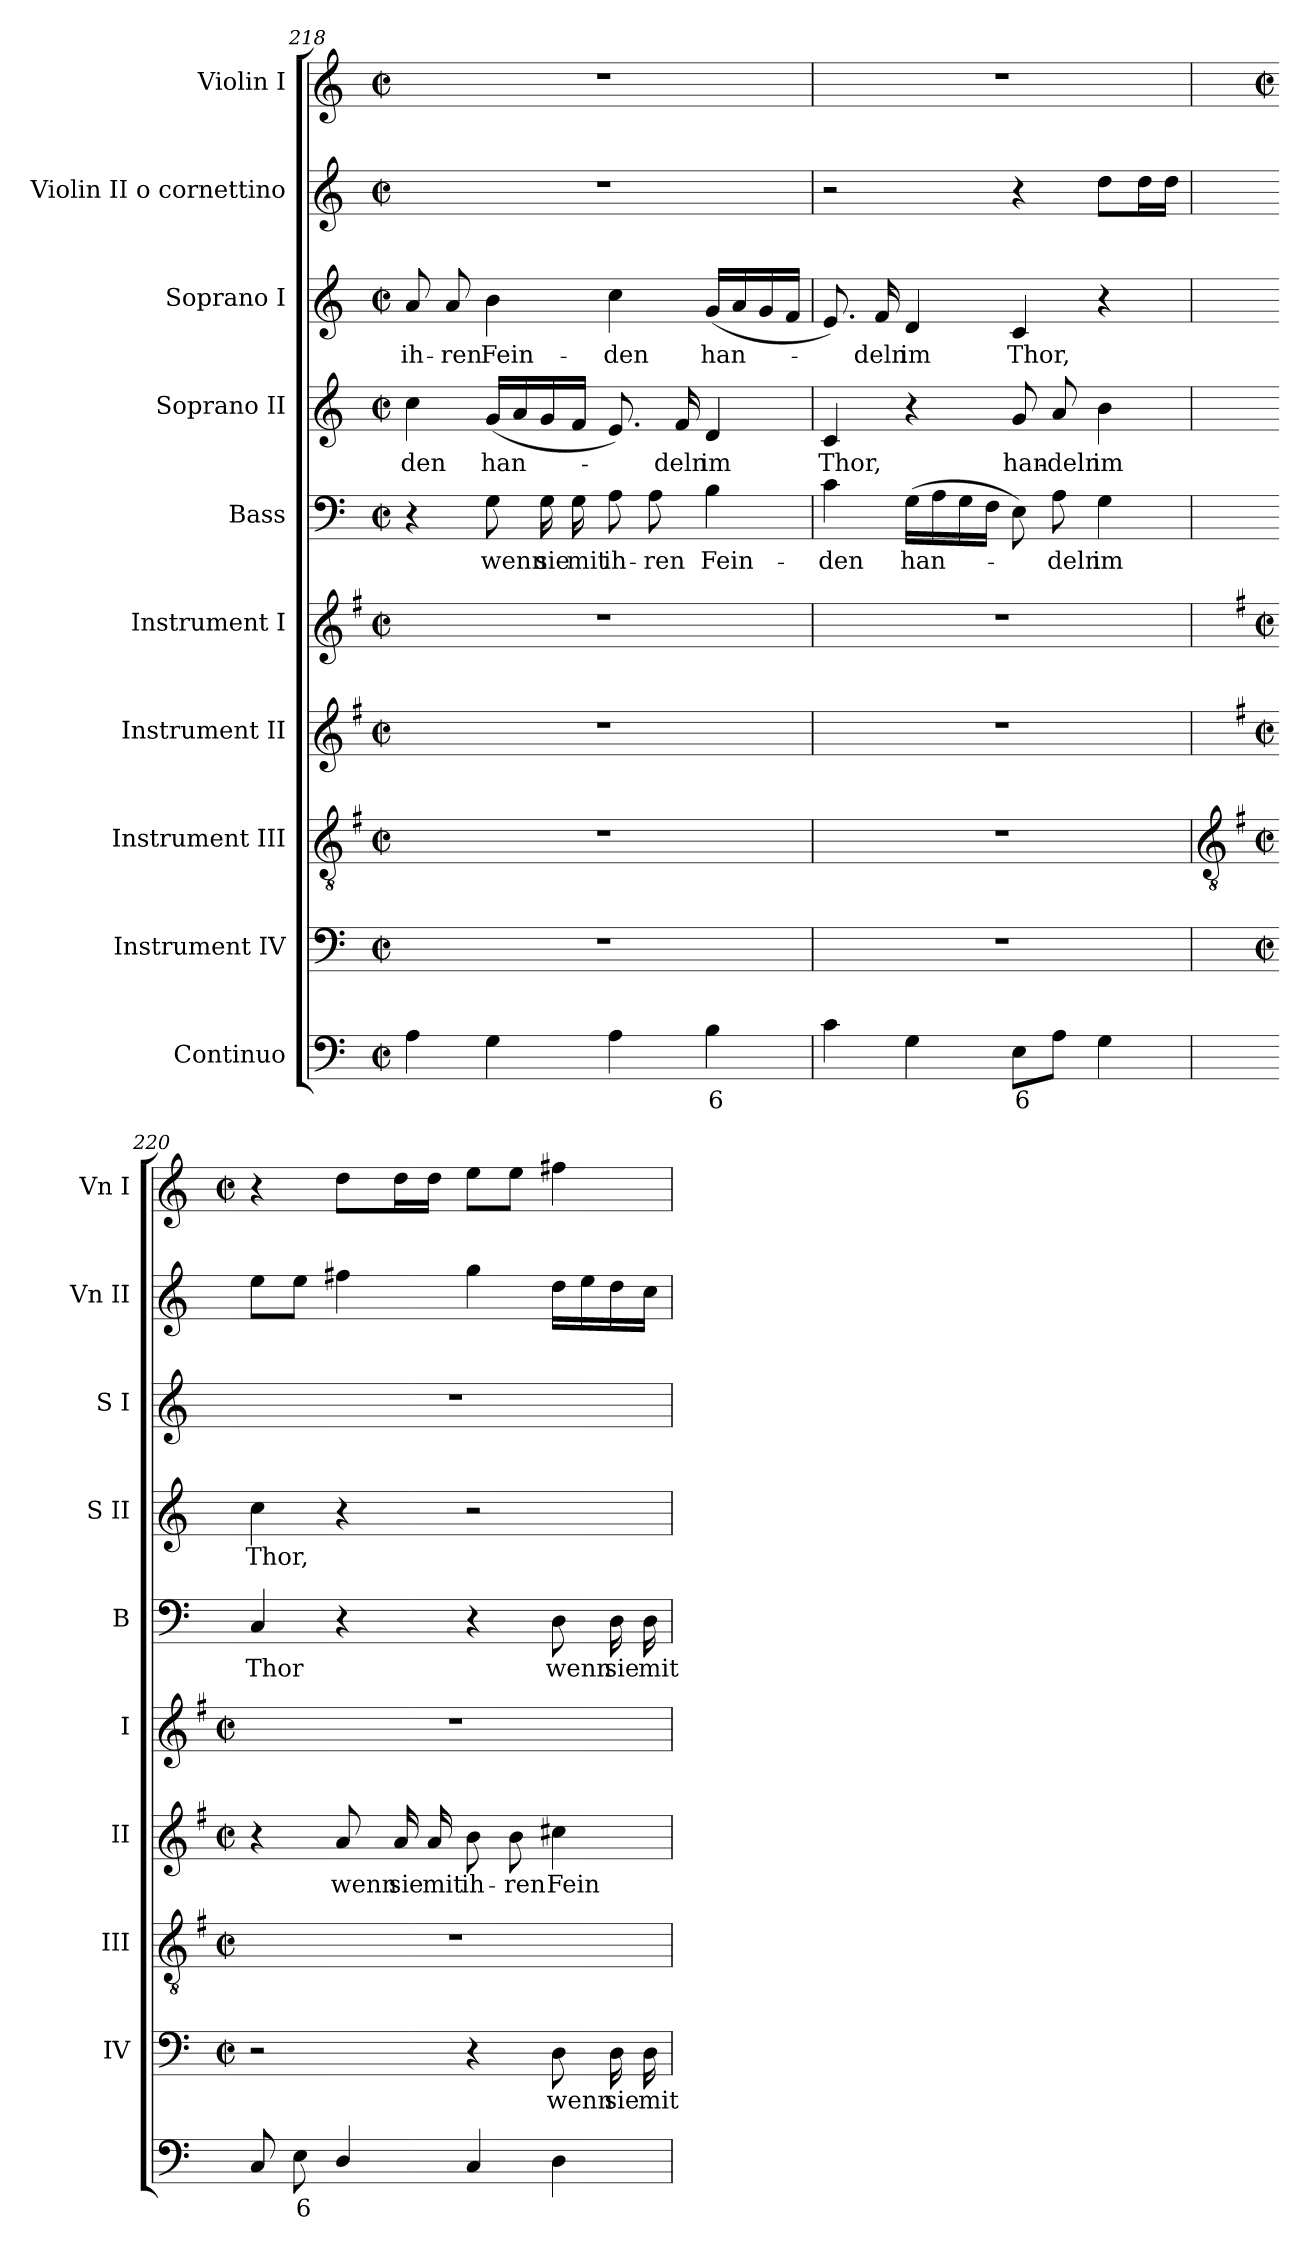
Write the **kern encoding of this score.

**kern	**text	**kern	**text	**kern	**kern	**text	**kern	**kern	**text	**kern	**text	**kern	**text	**kern	**kern
*part10	*part10	*part9	*part9	*part8	*part7	*part7	*part6	*part5	*part5	*part4	*part4	*part3	*part3	*part2	*part1
*staff10	*staff10	*staff9	*staff9	*staff8	*staff7	*staff7	*staff6	*staff5	*staff5	*staff4	*staff4	*staff3	*staff3	*staff2	*staff1
*I"Continuo	*	*I"Instrument IV	*	*I"Instrument III	*I"Instrument II	*	*I"Instrument I	*I"Bass	*	*I"Soprano II	*	*I"Soprano I	*	*I"Violin II o cornettino	*I"Violin I
*	*	*I'IV	*	*I'III	*I'II	*	*I'I	*I'B	*	*I'S II	*	*I'S I	*	*I'Vn II	*I'Vn I
!!LO:LB:g=z
*clefF4	*	*clefF4	*	*clefGv2	*clefG2	*	*clefG2	*clefF4	*	*clefG2	*	*clefG2	*	*clefG2	*clefG2
*	*	*	*	*ITrd4c7	*ITrd4c7	*	*ITrd4c7	*	*	*	*	*	*	*	*
*k[]	*	*k[]	*	*k[]	*k[]	*	*k[]	*k[]	*	*k[]	*	*k[]	*	*k[]	*k[]
*C:	*	*C:	*	*C:	*C:	*	*C:	*C:	*	*C:	*	*C:	*	*C:	*C:
*M2/2	*	*M2/2	*	*M2/2	*M2/2	*	*M2/2	*M2/2	*	*M2/2	*	*M2/2	*	*M2/2	*M2/2
*met(c|)	*	*met(c|)	*	*met(c|)	*met(c|)	*	*met(c|)	*met(c|)	*	*met(c|)	*	*met(c|)	*	*met(c|)	*met(c|)
=218	=218	=218	=218	=218	=218	=218	=218	=218	=218	=218	=218	=218	=218	=218	=218
!	!	!	!	!	!	!	!	!	!	!	!LO:LY:b	!	!LO:LY:b	!	!
4A	.	1r	.	1r	1r	.	1r	4r	.	4cc	-den	8a	ih-	1r	1r
!	!	!	!	!	!	!	!	!	!	!	!	!	!LO:LY:b	!	!
.	.	.	.	.	.	.	.	.	.	.	.	8a	-ren	.	.
!	!	!	!	!	!	!	!	!	!LO:LY:b	!	!LO:LY:b	!	!LO:LY:b	!	!
4G	.	.	.	.	.	.	.	8G	wenn	(<16gLL	han-	4b	Fein-	.	.
.	.	.	.	.	.	.	.	.	.	16a	.	.	.	.	.
!	!	!	!	!	!	!	!	!	!LO:LY:b	!	!	!	!	!	!
.	.	.	.	.	.	.	.	16G	sie	16g	.	.	.	.	.
!	!	!	!	!	!	!	!	!	!LO:LY:b	!	!	!	!	!	!
.	.	.	.	.	.	.	.	16G	mit	16fJJ	.	.	.	.	.
!	!	!	!	!	!	!	!	!	!LO:LY:b	!	!	!	!LO:LY:b	!	!
4A	.	.	.	.	.	.	.	8A	ih-	8.e)	.	4cc	-den	.	.
!	!	!	!	!	!	!	!	!	!LO:LY:b	!	!	!	!	!	!
.	.	.	.	.	.	.	.	8A	-ren	.	.	.	.	.	.
!	!	!	!	!	!	!	!	!	!	!	!LO:LY:b	!	!	!	!
.	.	.	.	.	.	.	.	.	.	16f	deln	.	.	.	.
!	!LO:LY:b	!	!	!	!	!	!	!	!LO:LY:b	!	!LO:LY:b	!	!LO:LY:b	!	!
4B	6	.	.	.	.	.	.	4B	Fein-	4d	im	(<16gLL	han-	.	.
.	.	.	.	.	.	.	.	.	.	.	.	16a	.	.	.
.	.	.	.	.	.	.	.	.	.	.	.	16g	.	.	.
.	.	.	.	.	.	.	.	.	.	.	.	16fJJ	.	.	.
=219	=219	=219	=219	=219	=219	=219	=219	=219	=219	=219	=219	=219	=219	=219	=219
!	!	!	!	!	!	!	!	!	!LO:LY:b	!	!LO:LY:b	!	!	!	!
4c	.	1r	.	1r	1r	.	1r	4c	-den	4c	Thor,	8.e)	.	2r	1r
!	!	!	!	!	!	!	!	!	!	!	!	!	!LO:LY:b	!	!
.	.	.	.	.	.	.	.	.	.	.	.	16f	deln	.	.
!	!	!	!	!	!	!	!	!	!LO:LY:b	!	!	!	!LO:LY:b	!	!
4G	.	.	.	.	.	.	.	(>16GLL	han-	4r	.	4d	im	.	.
.	.	.	.	.	.	.	.	16A	.	.	.	.	.	.	.
.	.	.	.	.	.	.	.	16G	.	.	.	.	.	.	.
.	.	.	.	.	.	.	.	16FJJ	.	.	.	.	.	.	.
!	!LO:LY:b	!	!	!	!	!	!	!	!	!	!LO:LY:b	!	!LO:LY:b	!	!
8EL	6	.	.	.	.	.	.	8E)	.	8g	han-	4c	Thor,	4r	.
!	!	!	!	!	!	!	!	!	!LO:LY:b	!	!LO:LY:b	!	!	!	!
8AJ	.	.	.	.	.	.	.	8A	deln	8a	-deln	.	.	.	.
!	!	!	!	!	!	!	!	!	!LO:LY:b	!	!LO:LY:b	!	!	!	!
4G	.	.	.	.	.	.	.	4G	im	4b	im	4r	.	8ddL	.
.	.	.	.	.	.	.	.	.	.	.	.	.	.	16ddL	.
.	.	.	.	.	.	.	.	.	.	.	.	.	.	16ddJJ	.
!!LO:LB:g=z
=220	=220	=220	=220	=220	=220	=220	=220	=220	=220	=220	=220	=220	=220	=220	=220
*	*	*	*	*clefGv2	*	*	*	*	*	*	*	*	*	*	*
*	*	*k[]	*	*k[]	*k[]	*	*	*	*	*	*	*	*	*	*k[]
*	*	*C:	*	*C:	*C:	*	*	*	*	*	*	*	*	*	*C:
*	*	*M2/2	*	*M2/2	*M2/2	*	*M2/2	*	*	*	*	*	*	*	*M2/2
*	*	*met(c|)	*	*met(c|)	*met(c|)	*	*met(c|)	*	*	*	*	*	*	*	*met(c|)
!	!	!	!	!	!	!	!	!	!LO:LY:b	!	!LO:LY:b	!	!	!	!
8CL	.	2r	.	1r	4r	.	1r	4C	Thor	4cc	Thor,	1r	.	8eeL	4r
!	!LO:LY:b	!	!	!	!	!	!	!	!	!	!	!	!	!	!
8E	6	.	.	.	.	.	.	.	.	.	.	.	.	8eeJ	.
!	!	!	!	!	!	!LO:LY:b	!	!	!	!	!	!	!	!	!
4D/	.	.	.	.	8d	wenn	.	4r	.	4r	.	.	.	4ff#X	8ddL
!	!	!	!	!	!	!LO:LY:b	!	!	!	!	!	!	!	!	!
.	.	.	.	.	16d	sie	.	.	.	.	.	.	.	.	16ddL
!	!	!	!	!	!	!LO:LY:b	!	!	!	!	!	!	!	!	!
.	.	.	.	.	16d	mit	.	.	.	.	.	.	.	.	16ddJJ
!	!	!	!	!	!	!LO:LY:b	!	!	!	!	!	!	!	!	!
4C	.	4r	.	.	8e	ih-	.	4r	.	2r	.	.	.	4gg	8eeL
!	!	!	!	!	!	!LO:LY:b	!	!	!	!	!	!	!	!	!
.	.	.	.	.	8e	-ren	.	.	.	.	.	.	.	.	8eeJ
!	!	!	!LO:LY:b	!	!	!LO:LY:b	!	!	!LO:LY:b	!	!	!	!	!	!
4D	.	8D	wenn	.	4f#X	Fein-	.	8D	wenn	.	.	.	.	16ddLL	4ff#X
.	.	.	.	.	.	.	.	.	.	.	.	.	.	16ee	.
!	!	!	!LO:LY:b	!	!	!	!	!	!LO:LY:b	!	!	!	!	!	!
.	.	16D	sie	.	.	.	.	16D	sie	.	.	.	.	16dd	.
!	!	!	!LO:LY:b	!	!	!	!	!	!LO:LY:b	!	!	!	!	!	!
.	.	16D	mit	.	.	.	.	16D	mit	.	.	.	.	16ccJJ	.
=	=	=	=	=	=	=	=	=	=	=	=	=	=	=	=
*-	*-	*-	*-	*-	*-	*-	*-	*-	*-	*-	*-	*-	*-	*-	*-
